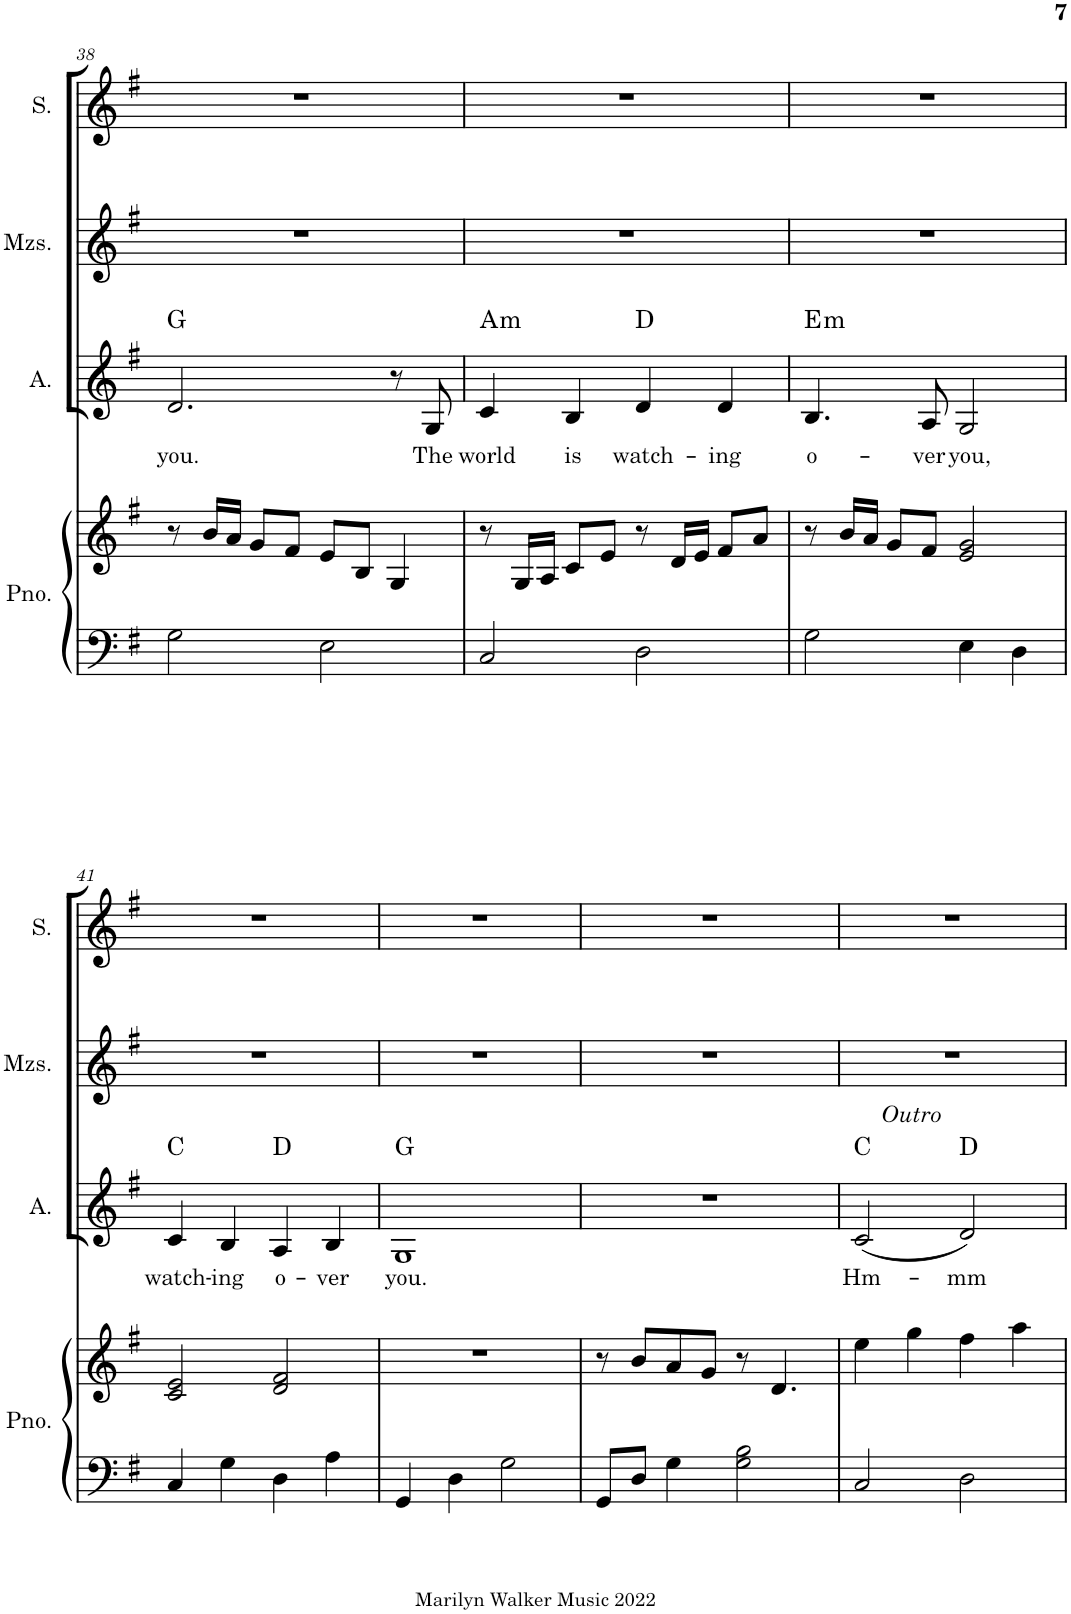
**kern	**kern	**kern	**text	**harte	**kern	**kern
*part4	*part4	*part3	*part3	*part3	*part2	*part1
*staff5	*staff4	*staff3	*staff3	*	*staff2	*staff1
*I"Piano	*	*I"Alto	*	*	*I"Mezzo-soprano	*I"Soprano
*I'Pno.	*	*I'A.	*	*	*I'Mzs.	*I'S.
!!LO:PB:g=z
*clefF4	*clefG2	*clefG2	*	*	*clefG2	*clefG2
*k[f#]	*k[f#]	*k[f#]	*	*	*k[f#]	*k[f#]
*M4/4	*M4/4	*M4/4	*	*	*M4/4	*M4/4
=38	=38	=38	=38	=38	=38	=38
!	!	!	!LO:LY:b	!	!	!
2G\	8r	2.d/	you.	G:maj	1r	1r
.	16b/LL	.	.	.	.	.
.	16a/JJ	.	.	.	.	.
.	8g/L	.	.	.	.	.
.	8f#/J	.	.	.	.	.
2E\	8e/L	.	.	.	.	.
.	8B/J	.	.	.	.	.
.	4G/	8r	.	.	.	.
!	!	!	!LO:LY:b	!	!	!
.	.	8G/	The	.	.	.
=39	=39	=39	=39	=39	=39	=39
!	!	!	!LO:LY:b	!LO:H:kt=m	!	!
2C/	8r	4c/	world	A:min	1r	1r
.	16G/LL	.	.	.	.	.
.	16A/JJ	.	.	.	.	.
!	!	!	!LO:LY:b	!	!	!
.	8c/L	4B/	is	.	.	.
.	8e/J	.	.	.	.	.
!	!	!	!LO:LY:b	!	!	!
2D\	8r	4d/	watch-	D:maj	.	.
.	16d/LL	.	.	.	.	.
.	16e/JJ	.	.	.	.	.
!	!	!	!LO:LY:b	!	!	!
.	8f#/L	4d/	-ing	.	.	.
.	8a/J	.	.	.	.	.
=40	=40	=40	=40	=40	=40	=40
!	!	!	!LO:LY:b	!LO:H:kt=m	!	!
2G\	8r	4.B/	o-	E:min	1r	1r
.	16b/LL	.	.	.	.	.
.	16a/JJ	.	.	.	.	.
.	8g/L	.	.	.	.	.
!	!	!	!LO:LY:b	!	!	!
.	8f#/J	8A/	-ver	.	.	.
!	!	!	!LO:LY:b	!	!	!
4E\	2e/ 2g/	2G/	you,	.	.	.
4D\	.	.	.	.	.	.
!!LO:LB:g=z
=41	=41	=41	=41	=41	=41	=41
!	!	!	!LO:LY:b	!	!	!
4C/	2c/ 2e/	4c/	watch-	C:maj	1r	1r
!	!	!	!LO:LY:b	!	!	!
4G\	.	4B/	-ing	.	.	.
!	!	!	!LO:LY:b	!	!	!
4D\	2d/ 2f#/	4A/	o-	D:maj	.	.
!	!	!	!LO:LY:b	!	!	!
4A\	.	4B/	-ver	.	.	.
=42	=42	=42	=42	=42	=42	=42
!	!	!	!LO:LY:b	!	!	!
4GG/	1r	1G	you.	G:maj	1r	1r
4D\	.	.	.	.	.	.
2G\	.	.	.	.	.	.
=43	=43	=43	=43	=43	=43	=43
8GG/L	8r	1r	.	.	1r	1r
8D/J	8b/L	.	.	.	.	.
4G\	8a/	.	.	.	.	.
.	8g/J	.	.	.	.	.
2G\ 2B\	8r	.	.	.	.	.
.	4.d/	.	.	.	.	.
=44	=44	=44	=44	=44	=44	=44
!	!	!	!LO:LY:b	!	!	!
2C/	4ee\	(2c/	Hm-	C:maj	1r	1r
.	4gg\	.	.	.	.	.
!	!	!LO:TX:a:i:t=Outro	!	!	!	!
!	!	!	!LO:LY:b	!	!	!
2D\	4ff#\	2d/)	-mm	D:maj	.	.
.	4aa\	.	.	.	.	.
=	=	=	=	=	=	=
*-	*-	*-	*-	*-	*-	*-
